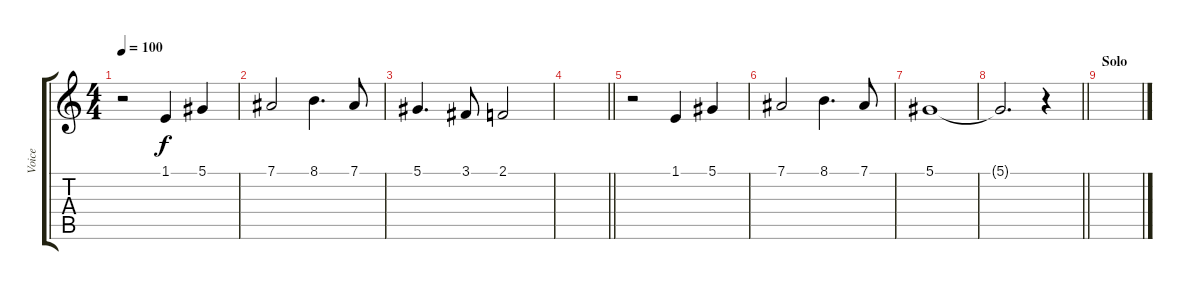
\track ("Voice" "Voice") {instrument lead6voice}
\staff {score tabs}
\tuning (Eb4 Bb3 Gb3 Db3 Ab2 Eb2) {hide}
\ts (4 4)
\tempo 100
\clef g2
\ks c
r.2{dy f} 1.1.4 5.1.4 |
7.1.2 8.1.4{d} 7.1.8 |
5.1.4{d} 3.1.8 2.1.2 |
\barLineRight lightlight
|
r.2 1.1.4 5.1.4 |
7.1.2 8.1.4{d} 7.1.8 |
5.1.1 |
\barLineRight lightlight
5.1{t}.2{d} r.4 |
\section ("" "Solo")
